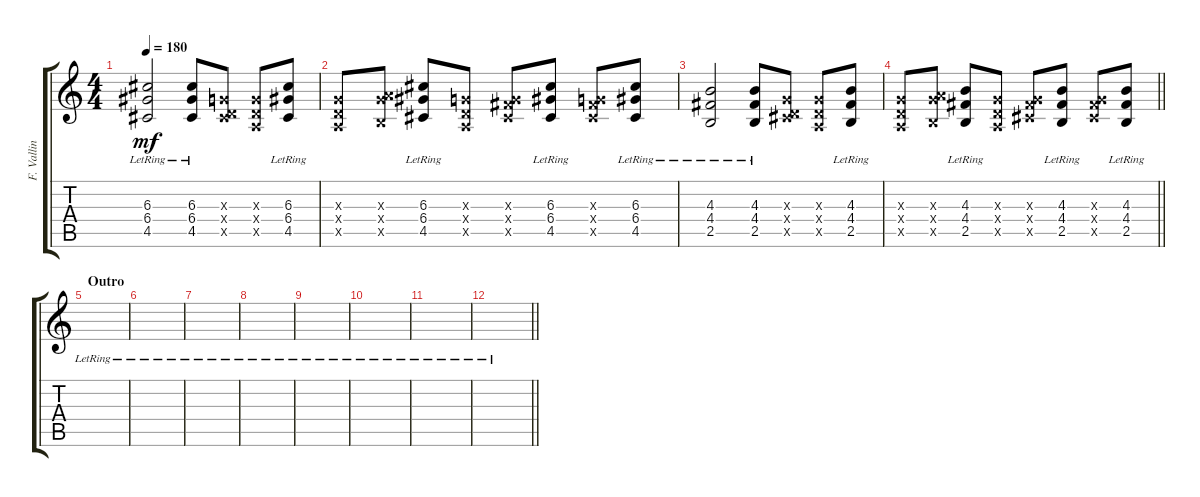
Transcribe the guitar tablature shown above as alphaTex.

\track ("F. Vallin" "F. Vallin") {instrument acousticguitarsteel}
\staff {score tabs}
\tuning (E4 B3 G3 D3 A2 E2) {hide}
\ts (4 4)
\tempo 180
\clef g2
\ks c
(6.3{lr} 6.4{lr} 4.5{lr}).2{dy mf} (6.3{lr} 6.4{lr} 4.5{lr}).8 (0.3{x} 0.4{x} 4.5{x}).8 (0.3{x} 0.4{x} 0.5{x}).8 (6.3{lr} 6.4{lr} 4.5{lr}).8 |
(0.3{x} 0.4{x} 0.5{x}).8 (0.3{x} 7.4{x} 2.5{x}).8 (6.3{lr} 6.4{lr} 4.5{lr}).8 (0.3{x} 0.4{x} 0.5{x}).8 (0.3{x} 4.4{x} 4.5{x}).8 (6.3{lr} 6.4{lr} 4.5{lr}).8 (0.3{x} 4.4{x} 4.5{x}).8 (6.3{lr} 6.4{lr} 4.5{lr}).8 |
(4.3{lr} 4.4{lr} 2.5{lr}).2 (4.3{lr} 4.4{lr} 2.5{lr}).8 (0.3{x} 0.4{x} 4.5{x}).8 (0.3{x} 0.4{x} 0.5{x}).8 (4.3{lr} 4.4{lr} 2.5{lr}).8 |
\barLineRight lightlight
(0.3{x} 0.4{x} 0.5{x}).8 (0.3{x} 7.4{x} 2.5{x}).8 (4.3{lr} 4.4{lr} 2.5{lr}).8 (0.3{x} 0.4{x} 0.5{x}).8 (0.3{x} 4.4{x} 4.5{x}).8 (4.3{lr} 4.4{lr} 2.5{lr}).8 (0.3{x} 4.4{x} 4.5{x}).8 (4.3{lr} 4.4{lr} 2.5{lr}).8 |
\section ("" "Outro")
|
|
|
|
|
|
|
\barLineRight lightlight
